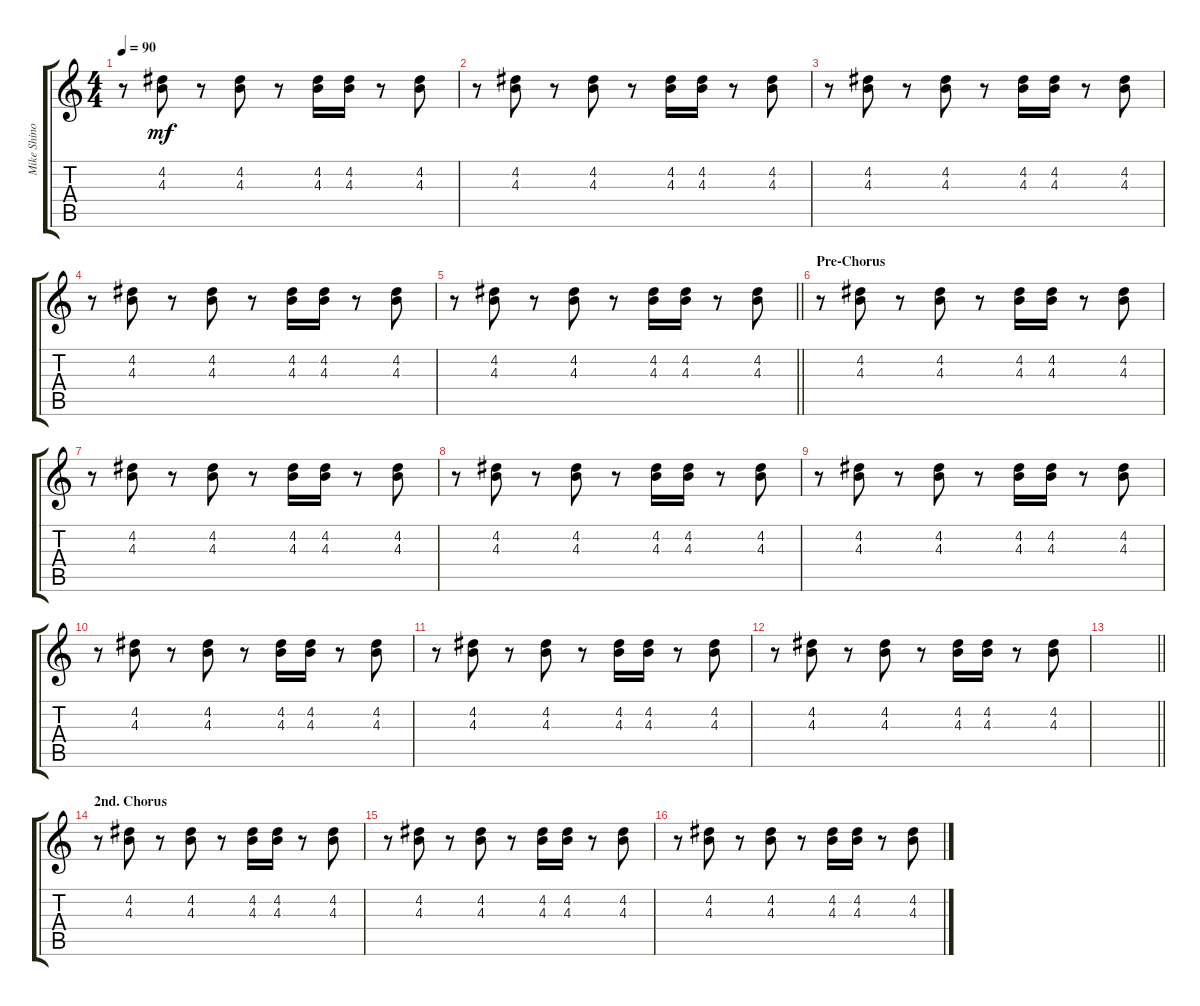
\track ("Mike Shinoda - Guitar 2" "Mike Shino") {instrument electricguitarjazz}
\staff {score tabs}
\tuning (E4 B3 G3 D3 A2 E2) {hide}
\ts (4 4)
\tempo 90
\clef g2
\ks c
r.8{dy mf} (4.2 4.3).8 r.8 (4.2 4.3).8 r.8 (4.2 4.3).16 (4.2 4.3).16 r.8 (4.2 4.3).8 |
r.8 (4.2 4.3).8 r.8 (4.2 4.3).8 r.8 (4.2 4.3).16 (4.2 4.3).16 r.8 (4.2 4.3).8 |
r.8 (4.2 4.3).8 r.8 (4.2 4.3).8 r.8 (4.2 4.3).16 (4.2 4.3).16 r.8 (4.2 4.3).8 |
r.8 (4.2 4.3).8 r.8 (4.2 4.3).8 r.8 (4.2 4.3).16 (4.2 4.3).16 r.8 (4.2 4.3).8 |
\barLineRight lightlight
r.8 (4.2 4.3).8 r.8 (4.2 4.3).8 r.8 (4.2 4.3).16 (4.2 4.3).16 r.8 (4.2 4.3).8 |
\section ("" "Pre-Chorus")
r.8 (4.2 4.3).8 r.8 (4.2 4.3).8 r.8 (4.2 4.3).16 (4.2 4.3).16 r.8 (4.2 4.3).8 |
r.8 (4.2 4.3).8 r.8 (4.2 4.3).8 r.8 (4.2 4.3).16 (4.2 4.3).16 r.8 (4.2 4.3).8 |
r.8 (4.2 4.3).8 r.8 (4.2 4.3).8 r.8 (4.2 4.3).16 (4.2 4.3).16 r.8 (4.2 4.3).8 |
r.8 (4.2 4.3).8 r.8 (4.2 4.3).8 r.8 (4.2 4.3).16 (4.2 4.3).16 r.8 (4.2 4.3).8 |
r.8 (4.2 4.3).8 r.8 (4.2 4.3).8 r.8 (4.2 4.3).16 (4.2 4.3).16 r.8 (4.2 4.3).8 |
r.8 (4.2 4.3).8 r.8 (4.2 4.3).8 r.8 (4.2 4.3).16 (4.2 4.3).16 r.8 (4.2 4.3).8 |
r.8 (4.2 4.3).8 r.8 (4.2 4.3).8 r.8 (4.2 4.3).16 (4.2 4.3).16 r.8 (4.2 4.3).8 |
\barLineRight lightlight
|
\section ("" "2nd. Chorus")
r.8 (4.2 4.3).8 r.8 (4.2 4.3).8 r.8 (4.2 4.3).16 (4.2 4.3).16 r.8 (4.2 4.3).8 |
r.8 (4.2 4.3).8 r.8 (4.2 4.3).8 r.8 (4.2 4.3).16 (4.2 4.3).16 r.8 (4.2 4.3).8 |
r.8 (4.2 4.3).8 r.8 (4.2 4.3).8 r.8 (4.2 4.3).16 (4.2 4.3).16 r.8 (4.2 4.3).8
